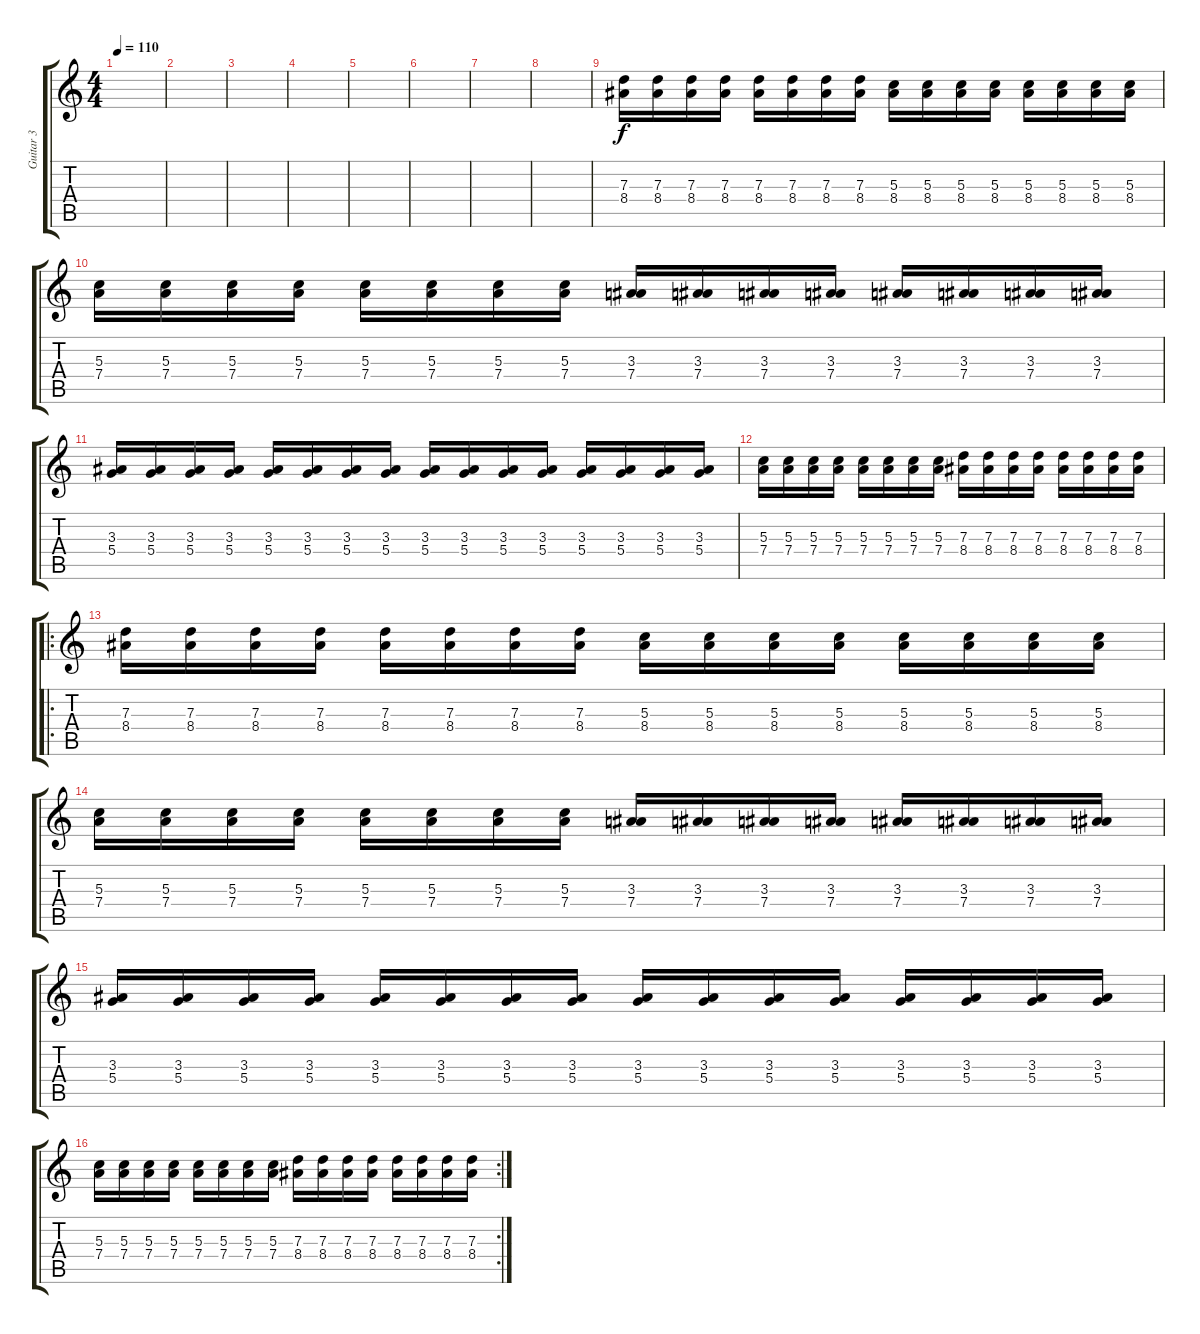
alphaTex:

\track ("Guitar 3" "Guitar 3") {instrument acousticguitarsteel}
\staff {score tabs}
\tuning (E4 B3 G3 D3 A2 E2) {hide}
\ts (4 4)
\tempo 110
\clef g2
\ks c
|
|
|
|
|
|
|
|
(7.3 8.4).16 (7.3 8.4).16 (7.3 8.4).16 (7.3 8.4).16 (7.3 8.4).16 (7.3 8.4).16 (7.3 8.4).16 (7.3 8.4).16 (5.3 8.4).16 (5.3 8.4).16 (5.3 8.4).16 (5.3 8.4).16 (5.3 8.4).16 (5.3 8.4).16 (5.3 8.4).16 (5.3 8.4).16 |
(5.3 7.4).16 (5.3 7.4).16 (5.3 7.4).16 (5.3 7.4).16 (5.3 7.4).16 (5.3 7.4).16 (5.3 7.4).16 (5.3 7.4).16 (3.3 7.4).16 (3.3 7.4).16 (3.3 7.4).16 (3.3 7.4).16 (3.3 7.4).16 (3.3 7.4).16 (3.3 7.4).16 (3.3 7.4).16 |
(3.3 5.4).16 (3.3 5.4).16 (3.3 5.4).16 (3.3 5.4).16 (3.3 5.4).16 (3.3 5.4).16 (3.3 5.4).16 (3.3 5.4).16 (3.3 5.4).16 (3.3 5.4).16 (3.3 5.4).16 (3.3 5.4).16 (3.3 5.4).16 (3.3 5.4).16 (3.3 5.4).16 (3.3 5.4).16 |
(5.3 7.4).16 (5.3 7.4).16 (5.3 7.4).16 (5.3 7.4).16 (5.3 7.4).16 (5.3 7.4).16 (5.3 7.4).16 (5.3 7.4).16 (7.3 8.4).16 (7.3 8.4).16 (7.3 8.4).16 (7.3 8.4).16 (7.3 8.4).16 (7.3 8.4).16 (7.3 8.4).16 (7.3 8.4).16 |
\ro
(7.3 8.4).16 (7.3 8.4).16 (7.3 8.4).16 (7.3 8.4).16 (7.3 8.4).16 (7.3 8.4).16 (7.3 8.4).16 (7.3 8.4).16 (5.3 8.4).16 (5.3 8.4).16 (5.3 8.4).16 (5.3 8.4).16 (5.3 8.4).16 (5.3 8.4).16 (5.3 8.4).16 (5.3 8.4).16 |
(5.3 7.4).16 (5.3 7.4).16 (5.3 7.4).16 (5.3 7.4).16 (5.3 7.4).16 (5.3 7.4).16 (5.3 7.4).16 (5.3 7.4).16 (3.3 7.4).16 (3.3 7.4).16 (3.3 7.4).16 (3.3 7.4).16 (3.3 7.4).16 (3.3 7.4).16 (3.3 7.4).16 (3.3 7.4).16 |
(3.3 5.4).16 (3.3 5.4).16 (3.3 5.4).16 (3.3 5.4).16 (3.3 5.4).16 (3.3 5.4).16 (3.3 5.4).16 (3.3 5.4).16 (3.3 5.4).16 (3.3 5.4).16 (3.3 5.4).16 (3.3 5.4).16 (3.3 5.4).16 (3.3 5.4).16 (3.3 5.4).16 (3.3 5.4).16 |
\rc 2
(5.3 7.4).16 (5.3 7.4).16 (5.3 7.4).16 (5.3 7.4).16 (5.3 7.4).16 (5.3 7.4).16 (5.3 7.4).16 (5.3 7.4).16 (7.3 8.4).16 (7.3 8.4).16 (7.3 8.4).16 (7.3 8.4).16 (7.3 8.4).16 (7.3 8.4).16 (7.3 8.4).16 (7.3 8.4).16
